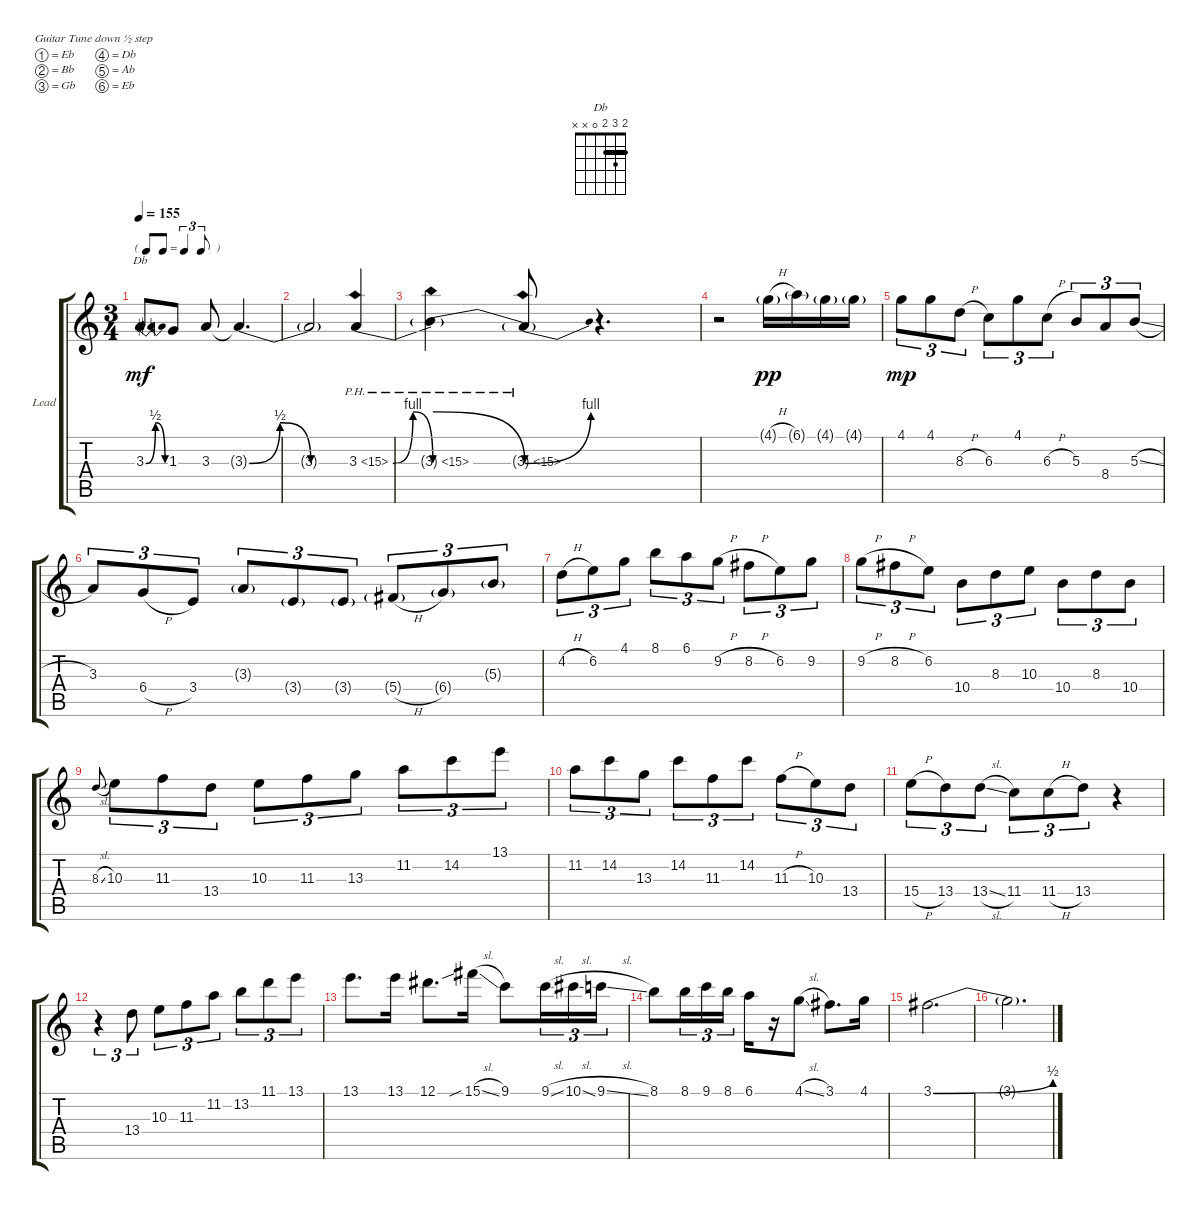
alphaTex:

\defaultSystemsLayout 4
\bracketExtendMode groupsimilarinstruments
\firstSystemTrackNameOrientation horizontal
\otherSystemsTrackNameOrientation horizontal
\track ("Lead" "Lead") {multiBarRest instrument overdrivenguitar}
\staff {score tabs}
\tuning (Eb4 Bb3 Gb3 Db3 Ab2 Eb2)
\chord ("Db" 2 3 2 0 x x) {barre 2}
\ts (3 4)
\tf triplet8th
\tempo 155
\clef g2
\ks c
3.3{be (bendrelease 0 0 9.6 2 20.4 2 30 0)}.8{ch "Db" dy mf} 1.3.8 3.3.8 3.3{be (bendrelease 0 0 10.799999999999999 2 20.4 2 30 0) t}.4{d} |
3.3{be (hold 0 0 60 0) t}.2 3.3{be (bendrelease 0 0 10.2 4 20.4 4 30 0) ph 12}.4 |
3.3{be (release 0 4 15 0) ph 12 t}.4 3.3{be (bend 0 0 29.4 4) ph 12 t}.8 r.4{d} |
r.2 4.1{h g}.16{dy pp} 6.1{g}.16 4.1{g}.16 4.1{g}.16 |
4.1.8{tu (3 2) dy mp} 4.1.8{tu (3 2)} 8.3{h}.8{tu (3 2)} 6.3.8{tu (3 2)} 4.1.8{tu (3 2)} 6.3{h}.8{tu (3 2)} 5.3.8{tu (3 2)} 8.4.8{tu (3 2)} 5.3{sl}.8{tu (3 2)} |
3.3.8{tu (3 2)} 6.4{h}.8{tu (3 2)} 3.4.8{tu (3 2)} 3.3{g}.8{tu (3 2)} 3.4{g}.8{tu (3 2)} 3.4{g}.8{tu (3 2)} 5.4{h g}.8{tu (3 2)} 6.4{g}.8{tu (3 2)} 5.3{g}.8{tu (3 2)} |
4.2{h}.8{tu (3 2)} 6.2.8{tu (3 2)} 4.1.8{tu (3 2)} 8.1.8{tu (3 2)} 6.1.8{tu (3 2)} 9.2{h}.8{tu (3 2)} 8.2{h}.8{tu (3 2)} 6.2.8{tu (3 2)} 9.2.8{tu (3 2)} |
9.2{h}.8{tu (3 2)} 8.2{h}.8{tu (3 2)} 6.2.8{tu (3 2)} 10.4.8{tu (3 2)} 8.3.8{tu (3 2)} 10.3.8{tu (3 2)} 10.4.8{tu (3 2)} 8.3.8{tu (3 2)} 10.4.8{tu (3 2)} |
8.3{sl}.8{gr onbeat} 10.3.8{tu (3 2)} 11.3.8{tu (3 2)} 13.4.8{tu (3 2)} 10.3.8{tu (3 2)} 11.3.8{tu (3 2)} 13.3.8{tu (3 2)} 11.2.8{tu (3 2)} 14.2.8{tu (3 2)} 13.1.8{tu (3 2)} |
11.2.8{tu (3 2)} 14.2.8{tu (3 2)} 13.3.8{tu (3 2)} 14.2.8{tu (3 2)} 11.3.8{tu (3 2)} 14.2.8{tu (3 2)} 11.3{h}.8{tu (3 2)} 10.3.8{tu (3 2)} 13.4.8{tu (3 2)} |
15.4{h}.8{tu (3 2)} 13.4.8{tu (3 2)} 13.4{sl}.8{tu (3 2)} 11.4.8{tu (3 2)} 11.4{h}.8{tu (3 2)} 13.4.8{tu (3 2)} r.4 |
r.4{tu (3 2)} 13.4.8{tu (3 2)} 10.3.8{tu (3 2)} 11.3.8{tu (3 2)} 11.2.8{tu (3 2)} 13.2.8{tu (3 2)} 11.1.8{tu (3 2)} 13.1.8{tu (3 2)} |
13.1.8{d} 13.1.16 12.1.8{d} 15.1{sib sl}.16 9.1.8{beam merge} 9.1{sl}.16{tu (3 2) beam merge} 10.1{sl}.16{tu (3 2)} 9.1{sl}.16{tu (3 2)} |
8.1.8{beam merge} 8.1.16{tu (3 2)} 9.1.16{tu (3 2)} 8.1.16{tu (3 2)} 6.1.16 r.16 4.1{sl}.8 3.1.8{d} 4.1.16 |
3.1{be (bend 0 0 14.399999999999999 2)}.2{d} |
3.1{t}.2{d}
